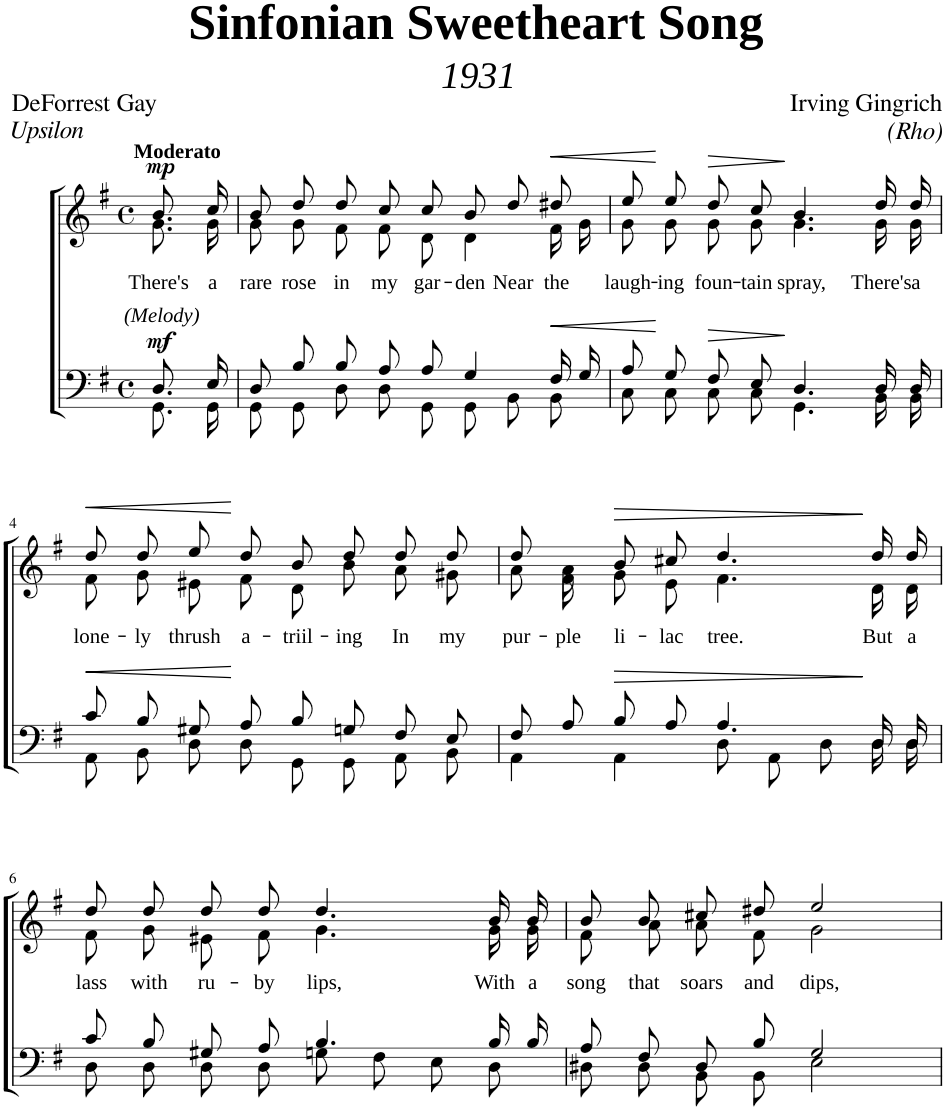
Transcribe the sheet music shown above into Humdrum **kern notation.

**kern	**dynam	**kern	**text	**dynam
*part2	*part2	*part1	*part1	*part1
*staff2	*staff2	*staff1	*staff1	*staff1
*I"BASS	*	*I"TENOR	*	*
*I'B	*	*I'T	*	*
*clefF4	*	*clefG2	*	*
*k[f#]	*	*k[f#]	*	*
*M4/4	*	*M4/4	*	*
*met(c)	*	*met(c)	*	*
=1	=1	=1	=1	=1
*^	*	*	*	*
!	!	!	!LO:TX:a:B:t=Moderato	!	!
!LO:TX:a:i:t=(Melody)	!	!	!	!	!
!	!	!LO:DY:a	!	!LO:LY:b	!LO:DY:a
*	*	*	*^	*	*
8.D/L	8.GG\L	mf	8.b/L	8.g\L	There's	mp
!	!	!	!	!	!LO:LY:b	!
16E/Jk	16GG\Jk	.	16cc/Jk	16g\Jk	a	.
=2	=2	=2	=2	=2	=2	=2
!	!	!	!	!	!LO:LY:b	!
8D/L	8GG\L	.	8b/L	8g\L	rare	.
!	!	!	!	!	!LO:LY:b	!
8B/J	8GG\J	.	8dd/J	8g\J	rose	.
!	!	!	!	!	!LO:LY:b	!
8B/L	8D\L	.	8dd/L	8f#\L	in	.
!	!	!	!	!	!LO:LY:b	!
8A/J	8D\J	.	8cc/J	8f#\J	my	.
!	!	!	!	!	!LO:LY:b	!
8A/	8GG\L	.	8cc/L	8d\	gar-	.
!	!	!	!	!	!LO:LY:b	!
4G/	8GG\J	.	8b/J	4d\	-den	.
!	!	!	!	!	!LO:LY:b	!
.	8BB\L	.	8dd/L	.	Near	.
!	!	!LO:HP:b	!	!	!LO:LY:b	!LO:HP:b
16F#/LL	8BB\J	<	8dd#X/J	16f#\LL	the	<
16G/JJ	.	.	.	16g\JJ	.	.
=3	=3	=3	=3	=3	=3	=3
!	!	!	!	!	!LO:LY:b	!
8A/L	8C\L	.	8ee/L	8g\L	laugh-	.
!	!	!	!	!	!LO:LY:b	!
8G/J	8C\J	[	8ee/J	8g\J	-ing	[
!	!	!LO:HP:b	!	!	!LO:LY:b	!LO:HP:b
8F#/L	8C\L	>	8dd/L	8g\L	foun-	>
!	!	!	!	!	!LO:LY:b	!
8E/J	8C\J	.	8cc/J	8g\J	-tain	.
!	!	!	!	!	!LO:LY:b	!
4.D/	4.GG\	]	4.b/	4.g\	spray,	]
!	!	!	!	!	!LO:LY:b	!
16D/LL	16BB\LL	.	16dd/LL	16g\LL	There's	.
!	!	!	!	!	!LO:LY:b	!
16D/JJ	16BB\JJ	.	16dd/JJ	16g\JJ	a	.
!!LO:LB:g=z	!!
=4	=4	=4	=4	=4	=4	=4
!	!	!LO:HP:b	!	!	!LO:LY:b	!LO:HP:b
8c/L	8AA\L	<	8dd/L	8f#\L	lone-	<
!	!	!	!	!	!LO:LY:b	!
8B/J	8BB\J	.	8dd/J	8g\J	-ly	.
!	!	!	!	!	!LO:LY:b	!
8G#X/L	8D\L	.	8ee/L	8e#X\L	thrush	.
!	!	!	!	!	!LO:LY:b	!
8A/J	8D\J	[	8dd/J	8f#\J	a-	[
!	!	!	!	!	!LO:LY:b	!
8B/L	8GG\L	.	8b/L	8d\L	-triil-	.
!	!	!	!	!	!LO:LY:b	!
8Gn/J	8GG\J	.	8dd/J	8b\J	-ing	.
!	!	!	!	!	!LO:LY:b	!
8F#/L	8AA\L	.	8dd/L	8a\L	In	.
!	!	!	!	!	!LO:LY:b	!
8E/J	8BB\J	.	8dd/J	8g#X\J	my	.
=5	=5	=5	=5	=5	=5	=5
!	!	!	!	!	!LO:LY:b	!
8F#/L	4AA\	.	8dd\L	8a\L	pur-	.
!	!	!	!	!	!LO:LY:b	!
8A/J	.	.	8a\J	8f#\J	-ple	.
!	!	!LO:HP:b	!	!	!LO:LY:b	!LO:HP:b
8B/L	4AA\	>	8b/L	8g\L	li-	>
!	!	!	!	!	!LO:LY:b	!
8A/J	.	.	8cc#X/J	8e\J	-lac	.
!	!	!	!	!	!LO:LY:b	!
4.A/	8D\L	.	4.dd/	4.f#\	tree.	.
.	8AA\J	.	.	.	.	.
.	8D\L	.	.	.	.	.
!	!	!	!	!	!LO:LY:b	!
16D/LL	16D\L	]	16dd/LL	16d\LL	But	]
!	!	!	!	!	!LO:LY:b	!
16D/JJ	16D\JJ	.	16dd/JJ	16d\JJ	a	.
!!LO:LB:g=z	!!
=6	=6	=6	=6	=6	=6	=6
!	!	!	!	!	!LO:LY:b	!
8c/L	8D\L	.	8dd/L	8f#\L	lass	.
!	!	!	!	!	!LO:LY:b	!
8B/J	8D\J	.	8dd/J	8g\J	with	.
!	!	!	!	!	!LO:LY:b	!
8G#X/L	8D\L	.	8dd/L	8e#X\L	ru-	.
!	!	!	!	!	!LO:LY:b	!
8A/J	8D\J	.	8dd/J	8f#\J	-by	.
!	!	!	!	!	!LO:LY:b	!
4.B/	8Gn\L	.	4.dd/	4.g\	lips,	.
.	8F#\J	.	.	.	.	.
.	8E\L	.	.	.	.	.
!	!	!	!	!	!LO:LY:b	!
16B/LL	8D\J	.	16b/LL	16g\LL	With	.
!	!	!	!	!	!LO:LY:b	!
16B/JJ	.	.	16b/JJ	16g\JJ	a	.
=7	=7	=7	=7	=7	=7	=7
!	!	!	!	!	!LO:LY:b	!
8A/L	8D#X\L	.	8b/L	8f#\L	song	.
!	!	!	!	!	!LO:LY:b	!
8F#/J	8D#\J	.	8b/J	8a\J	that	.
!	!	!	!	!	!LO:LY:b	!
8D#/L	8BB\L	.	8cc#X/L	8a\L	soars	.
!	!	!	!	!	!LO:LY:b	!
8B/J	8BB\J	.	8dd#X/J	8f#\J	and	.
!	!	!	!	!	!LO:LY:b	!
2G/	2E\	.	2ee/	2g\	dips,	.
*v	*v	*	*	*	*	*
*	*	*v	*v	*	*
=	=	=	=	=
*-	*-	*-	*-	*-
